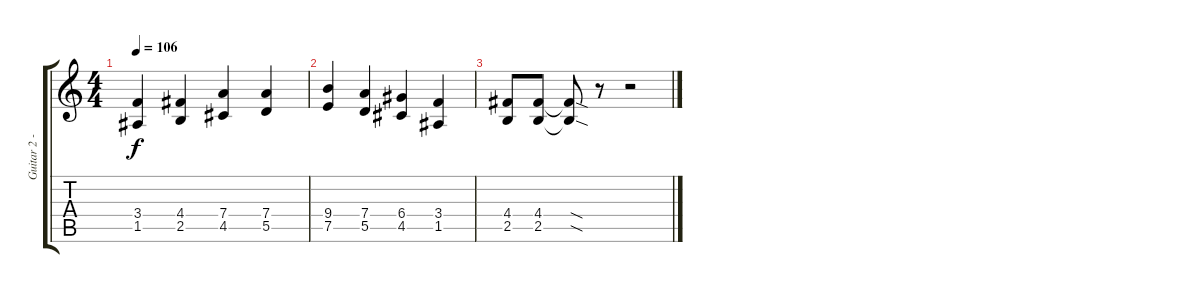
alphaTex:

\track ("Guitar 2 - Rythm Guitar" "Guitar 2 -") {instrument distortionguitar}
\staff {score tabs}
\tuning (E4 B3 G3 D3 A2 E2) {hide}
\ts (4 4)
\tempo 106
\clef g2
\ks c
(3.4 1.5).4{dy f} (4.4 2.5).4 (7.4 4.5).4 (7.4 5.5).4 |
(9.4 7.5).4 (7.4 5.5).4 (6.4 4.5).4 (3.4 1.5).4 |
(4.4 2.5).8 (4.4 2.5).8 (4.4{sod t} 2.5{sod t}).8 r.8 r.2
